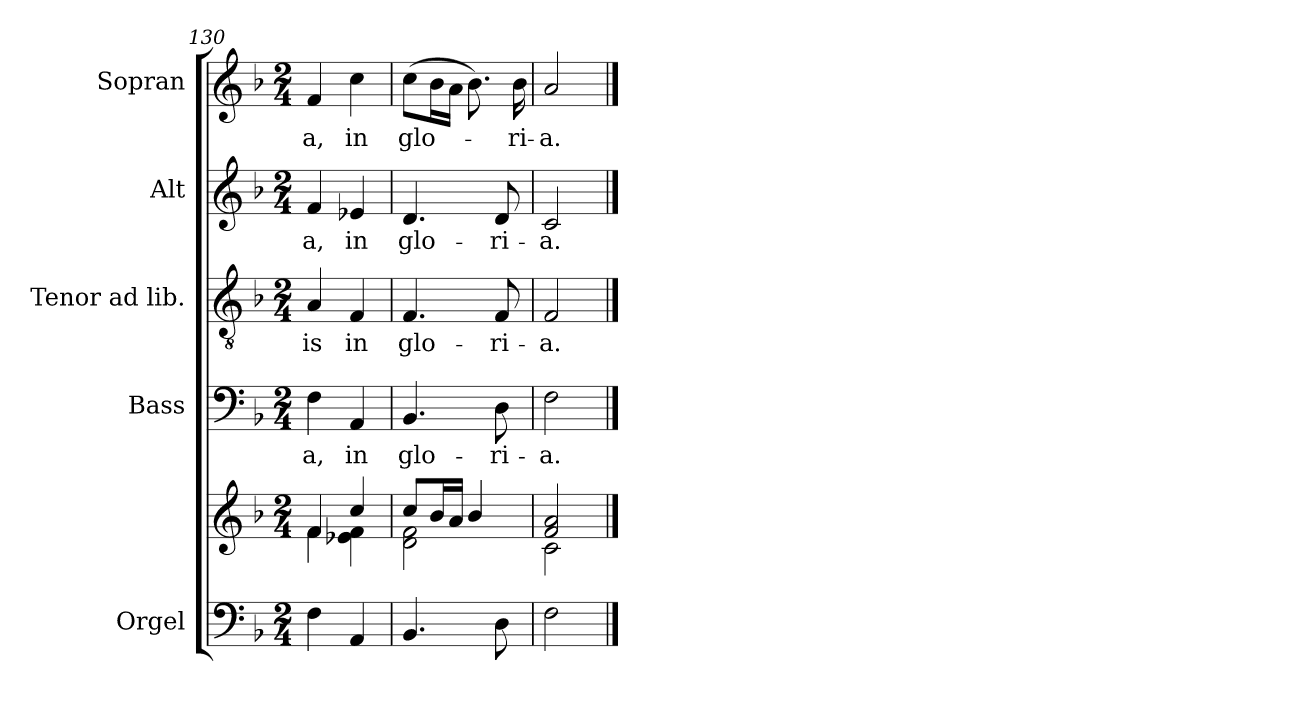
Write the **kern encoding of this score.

**kern	**kern	**kern	**text	**kern	**text	**kern	**text	**kern	**text
*part5	*part5	*part4	*part4	*part3	*part3	*part2	*part2	*part1	*part1
*staff6	*staff5	*staff4	*staff4	*staff3	*staff3	*staff2	*staff2	*staff1	*staff1
*I"Orgel	*	*I"Bass	*	*I"Tenor ad lib.	*	*I"Alt	*	*I"Sopran	*
*I'Org.	*	*I'B	*	*I'T	*	*I'A	*	*I'S	*
*clefF4	*clefG2	*clefF4	*	*clefGv2	*	*clefG2	*	*clefG2	*
*k[b-]	*k[b-]	*k[b-]	*	*k[b-]	*	*k[b-]	*	*k[b-]	*
*F:	*F:	*F:	*	*F:	*	*F:	*	*F:	*
*M2/4	*M2/4	*M2/4	*	*M2/4	*	*M2/4	*	*M2/4	*
=130	=130	=130	=130	=130	=130	=130	=130	=130	=130
*	*^	*	*	*	*	*	*	*	*
!	!	!	!	!LO:LY:b	!	!LO:LY:b	!	!LO:LY:b	!	!LO:LY:b
4F\	4f/	4f\	4F\	-a,	4A/	-is	4f/	-a,	4f/	-a,
!	!	!	!	!LO:LY:b	!	!LO:LY:b	!	!LO:LY:b	!	!LO:LY:b
4AA/	4cc/	4e-X\ 4f\	4AA/	in	4F/	in	4e-X/	in	4cc\	in
=131	=131	=131	=131	=131	=131	=131	=131	=131	=131	=131
!	!	!	!	!LO:LY:b	!	!LO:LY:b	!	!LO:LY:b	!	!LO:LY:b
4.BB-/	8cc/L	2d\ 2f\	4.BB-/	glo-	4.F/	glo-	4.d/	glo-	(>8cc\L	glo-
.	16b-/L	.	.	.	.	.	.	.	16b-\L	.
.	16a/JJ	.	.	.	.	.	.	.	16a\JJ	.
.	4b-/	.	.	.	.	.	.	.	8.b-\)	.
!	!	!	!	!LO:LY:b	!	!LO:LY:b	!	!LO:LY:b	!	!
8D\	.	.	8D\	-ri-	8F/	-ri-	8d/	-ri-	.	.
!	!	!	!	!	!	!	!	!	!	!LO:LY:b
.	.	.	.	.	.	.	.	.	16b-\	-ri-
=132	=132	=132	=132	=132	=132	=132	=132	=132	=132	=132
!	!	!	!	!LO:LY:b	!	!LO:LY:b	!	!LO:LY:b	!	!LO:LY:b
2F\	2f/ 2a/	2c\	2F\	-a.	2F/	-a.	2c/	-a.	2a/	-a.
*	*v	*v	*	*	*	*	*	*	*	*
==	==	==	==	==	==	==	==	==	==
*-	*-	*-	*-	*-	*-	*-	*-	*-	*-
